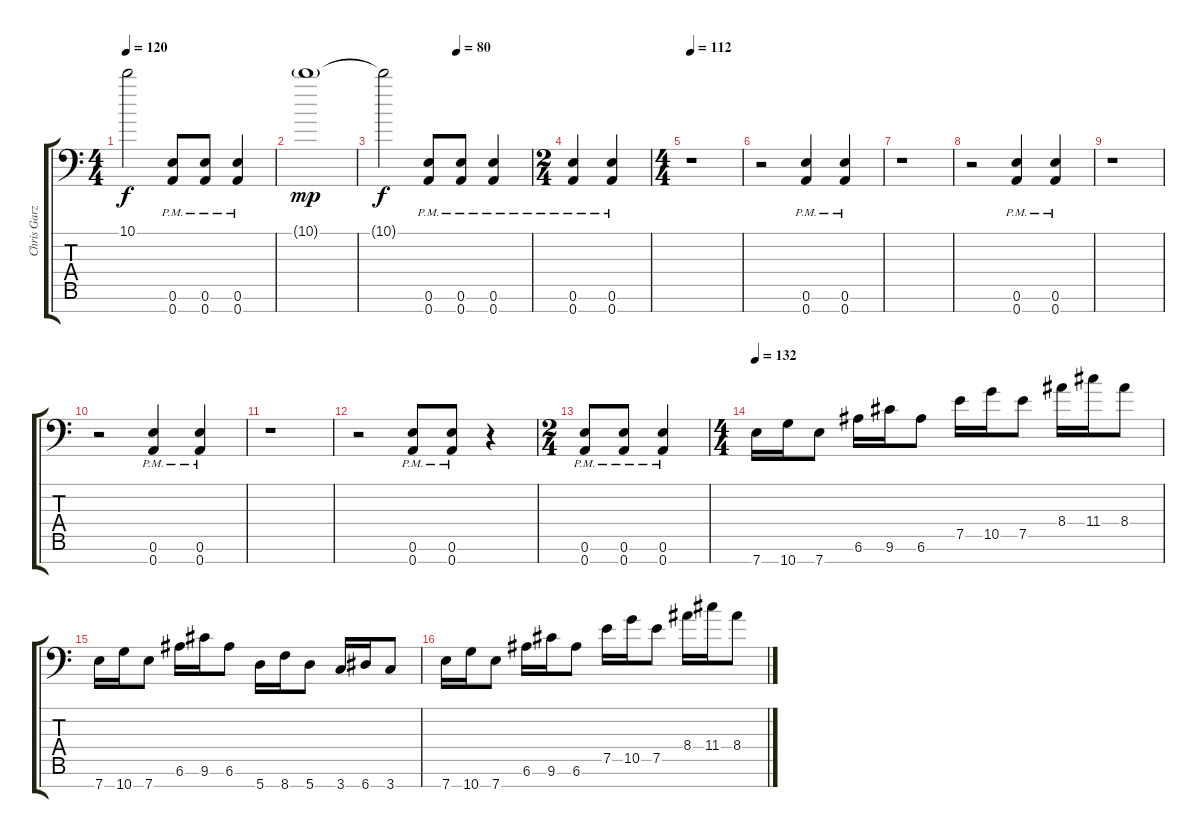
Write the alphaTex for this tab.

\track ("Chris Garza" "Chris Garz") {instrument distortionguitar}
\staff {score tabs}
\tuning (E4 B3 G3 D3 A2 E2 A1) {hide}
\ts (4 4)
\tempo 120
\clef f4
\ks c
10.1{t}.2{dy f} (0.6{pm} 0.7{pm}).8 (0.6{pm} 0.7{pm}).8 (0.6{pm} 0.7{pm}).4 |
10.1{g}.1{dy mp} |
\tempo (80 0.5)
10.1{t}.2{dy f} (0.6{pm} 0.7{pm}).8 (0.6{pm} 0.7{pm}).8 (0.6{pm} 0.7{pm}).4 |
\ts (2 4)
(0.6{pm} 0.7{pm}).4 (0.6{pm} 0.7{pm}).4 |
\ts (4 4)
\tempo 112
r.1 |
r.2 (0.6{pm} 0.7{pm}).4 (0.6{pm} 0.7{pm}).4 |
r.1 |
r.2 (0.6{pm} 0.7{pm}).4 (0.6{pm} 0.7{pm}).4 |
r.1 |
r.2 (0.6{pm} 0.7{pm}).4 (0.6{pm} 0.7{pm}).4 |
r.1 |
r.2 (0.6{pm} 0.7{pm}).8 (0.6{pm} 0.7{pm}).8 r.4 |
\ts (2 4)
(0.6{pm} 0.7{pm}).8 (0.6{pm} 0.7{pm}).8 (0.6{pm} 0.7{pm}).4 |
\ts (4 4)
\tempo 132
7.7.16 10.7.16 7.7.8 6.6.16 9.6.16 6.6.8 7.5.16 10.5.16 7.5.8 8.4.16 11.4.16 8.4.8 |
7.7.16 10.7.16 7.7.8 6.6.16 9.6.16 6.6.8 5.7.16 8.7.16 5.7.8 3.7.16 6.7.16 3.7.8 |
7.7.16 10.7.16 7.7.8 6.6.16 9.6.16 6.6.8 7.5.16 10.5.16 7.5.8 8.4.16 11.4.16 8.4.8
